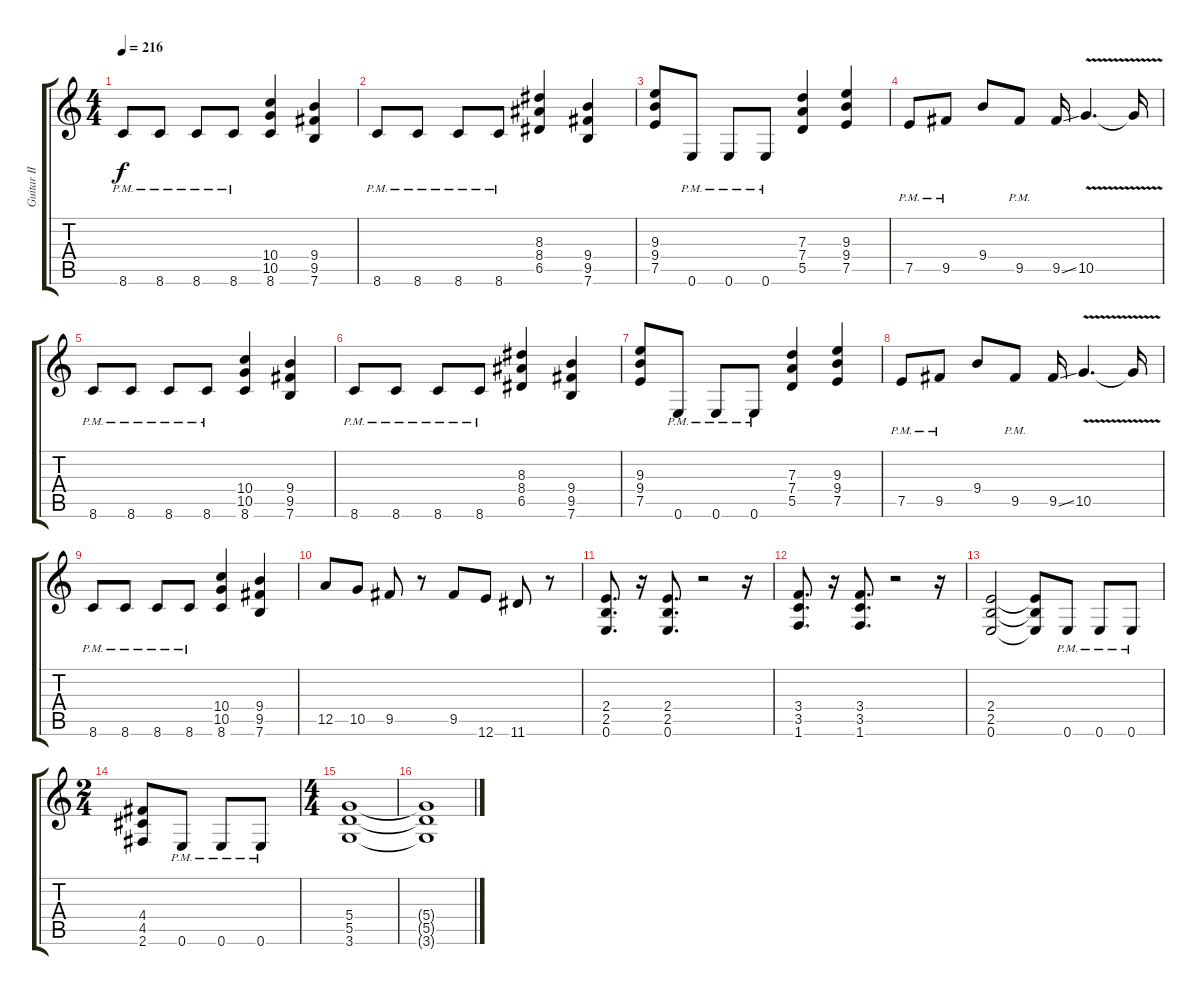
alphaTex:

\track ("Guitar II" "Guitar II") {instrument distortionguitar}
\staff {score tabs}
\tuning (E4 B3 G3 D3 A2 E2) {hide}
\ts (4 4)
\tempo 216
\clef g2
\ks c
8.6{pm}.8{dy f} 8.6{pm}.8 8.6{pm}.8 8.6{pm}.8 (10.4 10.5 8.6).4 (9.4 9.5 7.6).4 |
8.6{pm}.8 8.6{pm}.8 8.6{pm}.8 8.6{pm}.8 (8.3 8.4 6.5).4 (9.4 9.5 7.6).4 |
(9.3 9.4 7.5).8 0.6{pm}.8 0.6{pm}.8 0.6{pm}.8 (7.3 7.4 5.5).4 (9.3 9.4 7.5).4 |
7.5{pm}.8 9.5{pm}.8 9.4.8 9.5{pm}.8 9.5{ss}.16 10.5{v}.4{d} 10.5{t}.16 |
8.6{pm}.8 8.6{pm}.8 8.6{pm}.8 8.6{pm}.8 (10.4 10.5 8.6).4 (9.4 9.5 7.6).4 |
8.6{pm}.8 8.6{pm}.8 8.6{pm}.8 8.6{pm}.8 (8.3 8.4 6.5).4 (9.4 9.5 7.6).4 |
(9.3 9.4 7.5).8 0.6{pm}.8 0.6{pm}.8 0.6{pm}.8 (7.3 7.4 5.5).4 (9.3 9.4 7.5).4 |
7.5{pm}.8 9.5{pm}.8 9.4.8 9.5{pm}.8 9.5{ss}.16 10.5{v}.4{d} 10.5{t}.16 |
8.6{pm}.8 8.6{pm}.8 8.6{pm}.8 8.6{pm}.8 (10.4 10.5 8.6).4 (9.4 9.5 7.6).4 |
12.5.8 10.5.8 9.5.8 r.8 9.5.8 12.6.8 11.6.8 r.8 |
(2.4 2.5 0.6).8{d} r.16 (2.4 2.5 0.6).8{d} r.2 r.16 |
(3.4 3.5 1.6).8{d} r.16 (3.4 3.5 1.6).8{d} r.2 r.16 |
(2.4 2.5 0.6).2 (2.4{t} 2.5{t} 0.6{t}).8 0.6{pm}.8 0.6{pm}.8 0.6{pm}.8 |
\ts (2 4)
(4.4 4.5 2.6).8 0.6{pm}.8 0.6{pm}.8 0.6{pm}.8 |
\ts (4 4)
(5.4 5.5 3.6).1 |
(5.4{t} 5.5{t} 3.6{t}).1
